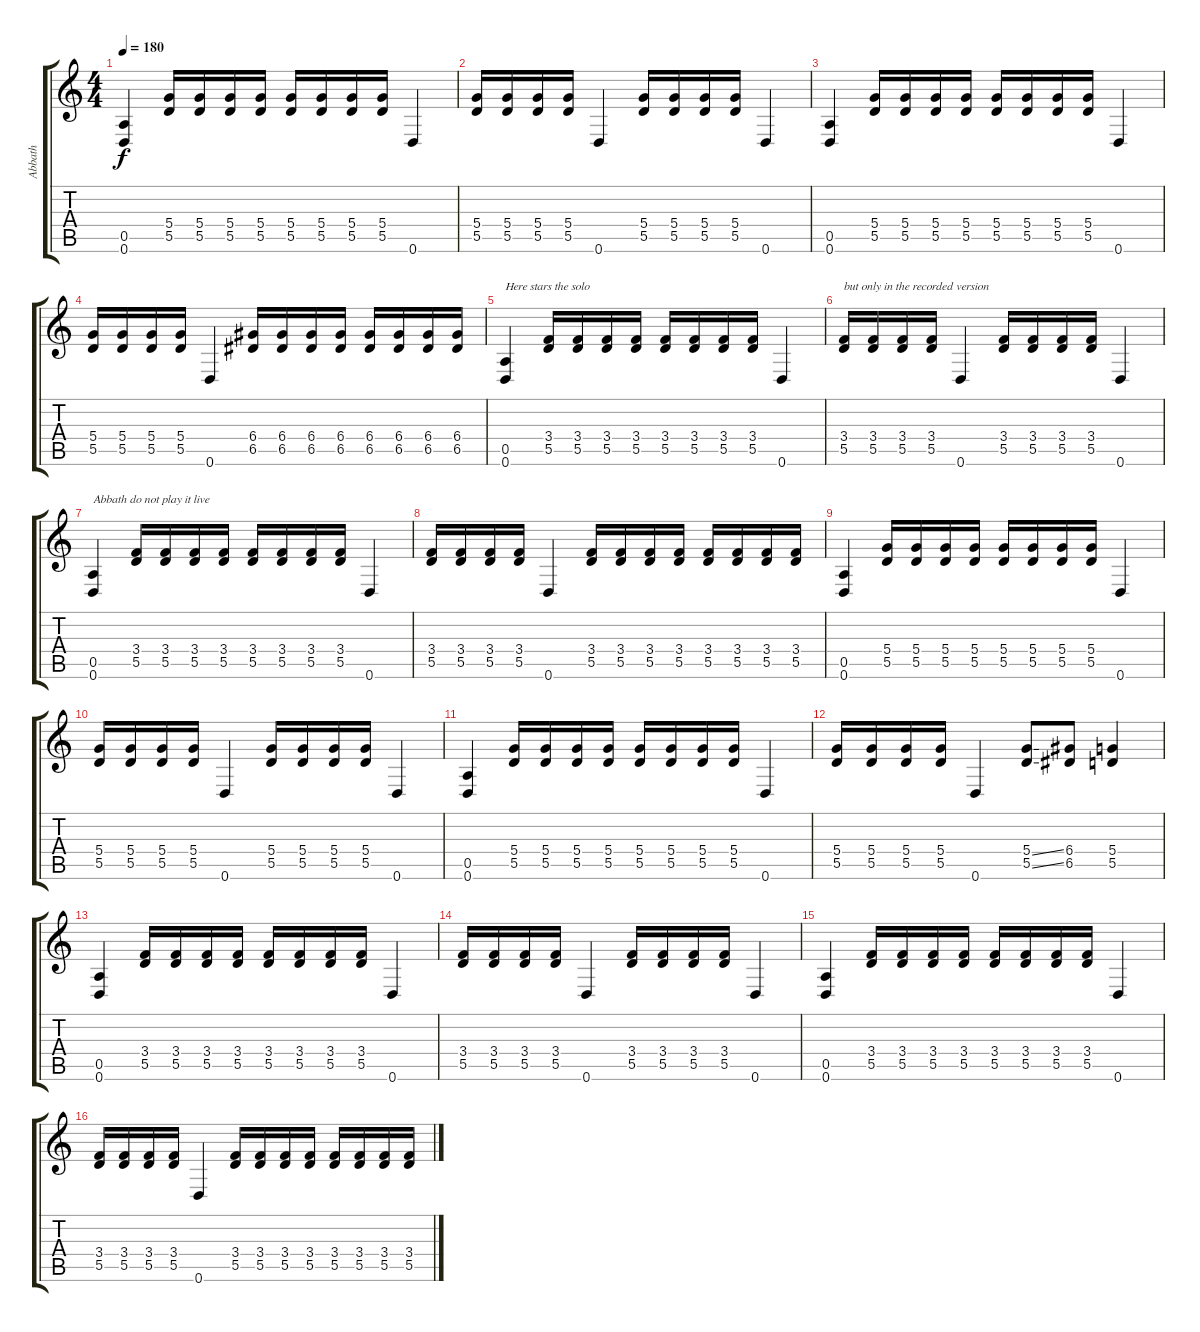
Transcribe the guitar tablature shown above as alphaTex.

\track ("Abbath" "Abbath") {instrument distortionguitar}
\staff {score tabs}
\tuning (E4 B3 G3 D3 A2 D2) {hide}
\ts (4 4)
\tempo 180
\clef g2
\ks c
(0.5 0.6).4{dy f} (5.4 5.5).16 (5.4 5.5).16 (5.4 5.5).16 (5.4 5.5).16 (5.4 5.5).16 (5.4 5.5).16 (5.4 5.5).16 (5.4 5.5).16 0.6.4 |
(5.4 5.5).16 (5.4 5.5).16 (5.4 5.5).16 (5.4 5.5).16 0.6.4 (5.4 5.5).16 (5.4 5.5).16 (5.4 5.5).16 (5.4 5.5).16 0.6.4 |
(0.5 0.6).4 (5.4 5.5).16 (5.4 5.5).16 (5.4 5.5).16 (5.4 5.5).16 (5.4 5.5).16 (5.4 5.5).16 (5.4 5.5).16 (5.4 5.5).16 0.6.4 |
(5.4 5.5).16 (5.4 5.5).16 (5.4 5.5).16 (5.4 5.5).16 0.6.4 (6.4 6.5).16 (6.4 6.5).16 (6.4 6.5).16 (6.4 6.5).16 (6.4 6.5).16 (6.4 6.5).16 (6.4 6.5).16 (6.4 6.5).16 |
(0.5 0.6).4{txt "Here stars the solo"} (3.4 5.5).16 (3.4 5.5).16 (3.4 5.5).16 (3.4 5.5).16 (3.4 5.5).16 (3.4 5.5).16 (3.4 5.5).16 (3.4 5.5).16 0.6.4 |
(3.4 5.5).16{txt "but only in the recorded version"} (3.4 5.5).16 (3.4 5.5).16 (3.4 5.5).16 0.6.4 (3.4 5.5).16 (3.4 5.5).16 (3.4 5.5).16 (3.4 5.5).16 0.6.4 |
(0.5 0.6).4{txt "Abbath do not play it live"} (3.4 5.5).16 (3.4 5.5).16 (3.4 5.5).16 (3.4 5.5).16 (3.4 5.5).16 (3.4 5.5).16 (3.4 5.5).16 (3.4 5.5).16 0.6.4 |
(3.4 5.5).16 (3.4 5.5).16 (3.4 5.5).16 (3.4 5.5).16 0.6.4 (3.4 5.5).16 (3.4 5.5).16 (3.4 5.5).16 (3.4 5.5).16 (3.4 5.5).16 (3.4 5.5).16 (3.4 5.5).16 (3.4 5.5).16 |
(0.5 0.6).4 (5.4 5.5).16 (5.4 5.5).16 (5.4 5.5).16 (5.4 5.5).16 (5.4 5.5).16 (5.4 5.5).16 (5.4 5.5).16 (5.4 5.5).16 0.6.4 |
(5.4 5.5).16 (5.4 5.5).16 (5.4 5.5).16 (5.4 5.5).16 0.6.4 (5.4 5.5).16 (5.4 5.5).16 (5.4 5.5).16 (5.4 5.5).16 0.6.4 |
(0.5 0.6).4 (5.4 5.5).16 (5.4 5.5).16 (5.4 5.5).16 (5.4 5.5).16 (5.4 5.5).16 (5.4 5.5).16 (5.4 5.5).16 (5.4 5.5).16 0.6.4 |
(5.4 5.5).16 (5.4 5.5).16 (5.4 5.5).16 (5.4 5.5).16 0.6.4 (5.4{ss} 5.5{ss}).8 (6.4 6.5).8 (5.4 5.5).4 |
(0.5 0.6).4 (3.4 5.5).16 (3.4 5.5).16 (3.4 5.5).16 (3.4 5.5).16 (3.4 5.5).16 (3.4 5.5).16 (3.4 5.5).16 (3.4 5.5).16 0.6.4 |
(3.4 5.5).16 (3.4 5.5).16 (3.4 5.5).16 (3.4 5.5).16 0.6.4 (3.4 5.5).16 (3.4 5.5).16 (3.4 5.5).16 (3.4 5.5).16 0.6.4 |
(0.5 0.6).4 (3.4 5.5).16 (3.4 5.5).16 (3.4 5.5).16 (3.4 5.5).16 (3.4 5.5).16 (3.4 5.5).16 (3.4 5.5).16 (3.4 5.5).16 0.6.4 |
(3.4 5.5).16 (3.4 5.5).16 (3.4 5.5).16 (3.4 5.5).16 0.6.4 (3.4 5.5).16 (3.4 5.5).16 (3.4 5.5).16 (3.4 5.5).16 (3.4 5.5).16 (3.4 5.5).16 (3.4 5.5).16 (3.4 5.5).16
